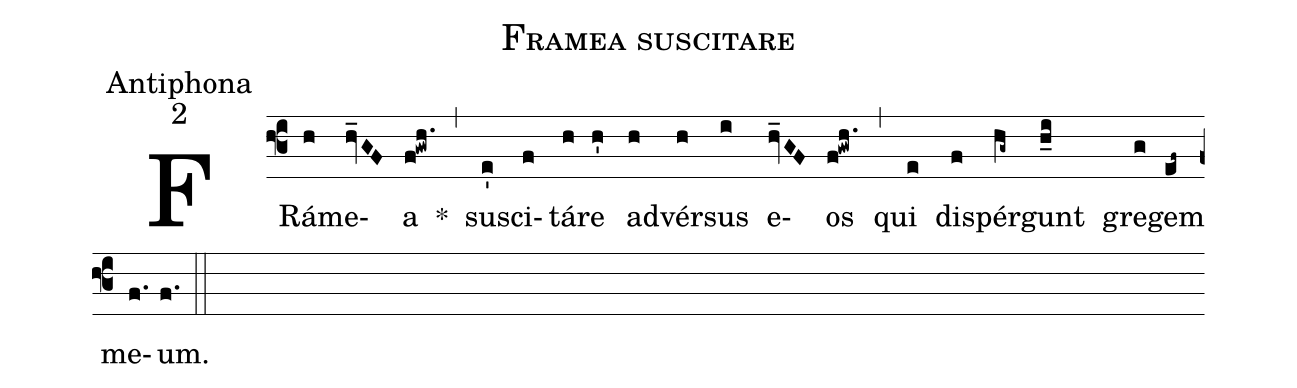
name:Framea suscitare;
office-part:Antiphona;
mode:2;
%%
(f3) FRá(h)me(hv_GF)a(f!gwh.) *(,) su(e')sci(f)tá(h)re(h') ad(h)vér(h)sus(i) e(hv_GF)os(f!gwh.) (,) qui(e) di(f)spér(hg~)gunt(h_i) gre(g)gem(ef~) me(f.)um.(f.) (::)
